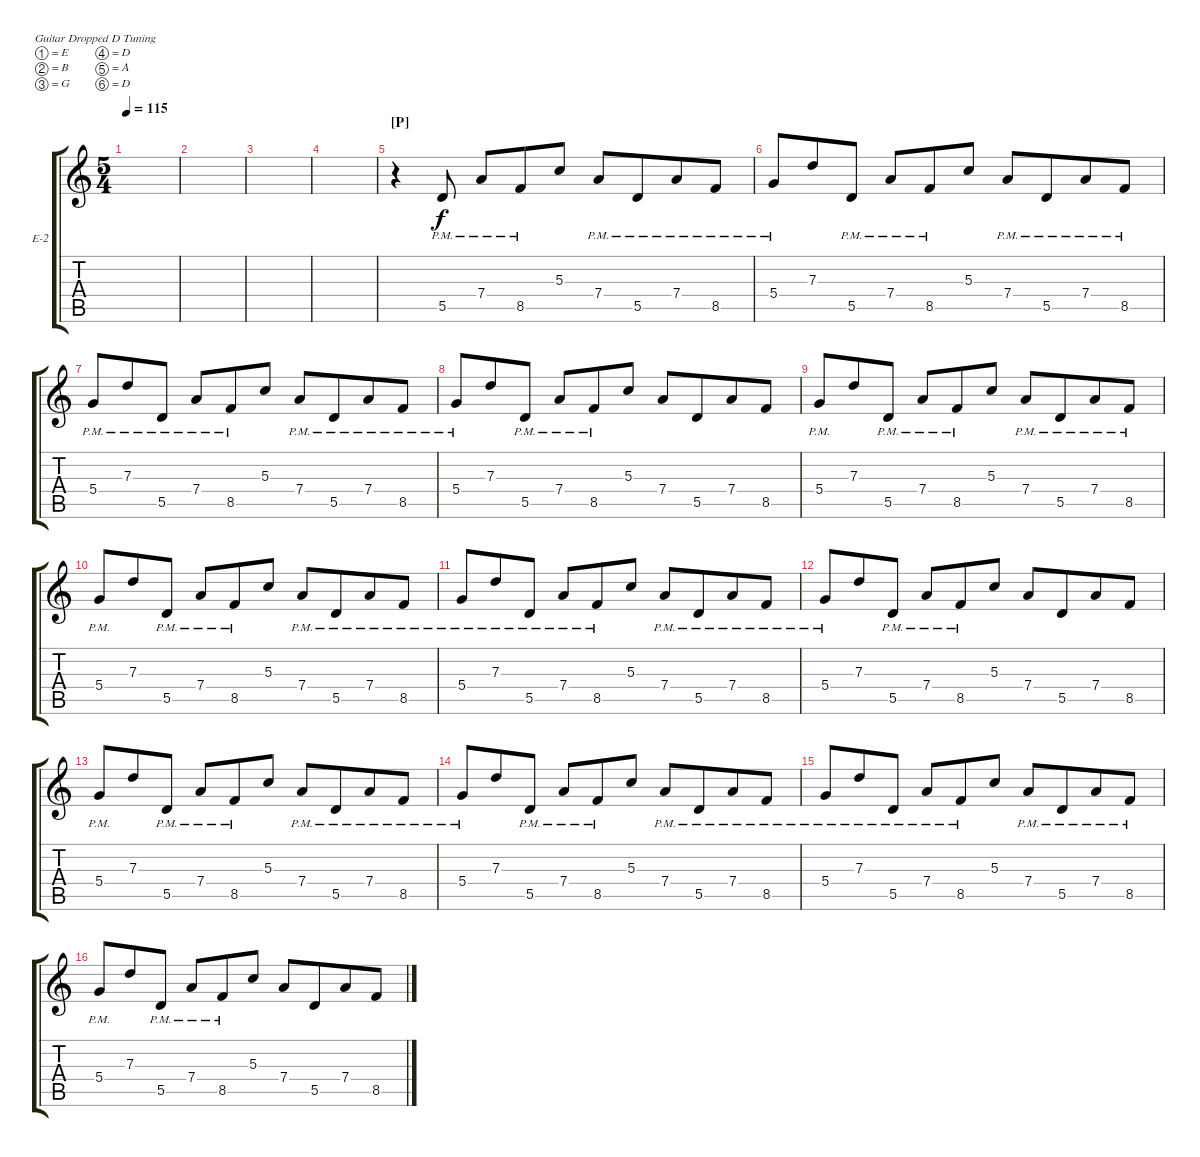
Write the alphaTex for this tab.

\defaultSystemsLayout 4
\bracketExtendMode groupsimilarinstruments
\firstSystemTrackNameOrientation horizontal
\otherSystemsTrackNameOrientation horizontal
\track ("Effect 2" "E-2") {instrument overdrivenguitar}
\staff {score tabs}
\tuning (E4 B3 G3 D3 A2 D2)
\ts (5 4)
\tempo 115
\clef g2
\ks c
|
|
|
|
\beaming (8 3 3 4)
\section ("P" "")
r.4 5.5{pm}.8 7.4{pm}.8 8.5{pm}.8 5.3.8 7.4{pm}.8 5.5{pm}.8 7.4{pm}.8 8.5{pm}.8 |
5.4{pm}.8 7.3.8 5.5{pm}.8 7.4{pm}.8 8.5{pm}.8 5.3.8 7.4{pm}.8 5.5{pm}.8 7.4{pm}.8 8.5{pm}.8 |
5.4{pm}.8 7.3{pm}.8 5.5{pm}.8 7.4{pm}.8 8.5{pm}.8 5.3.8 7.4{pm}.8 5.5{pm}.8 7.4{pm}.8 8.5{pm}.8 |
5.4{pm}.8 7.3.8 5.5{pm}.8 7.4{pm}.8 8.5{pm}.8 5.3.8 7.4.8 5.5.8 7.4.8 8.5.8 |
5.4{pm}.8 7.3.8 5.5{pm}.8 7.4{pm}.8 8.5{pm}.8 5.3.8 7.4{pm}.8 5.5{pm}.8 7.4{pm}.8 8.5{pm}.8 |
5.4{pm}.8 7.3.8 5.5{pm}.8 7.4{pm}.8 8.5{pm}.8 5.3.8 7.4{pm}.8 5.5{pm}.8 7.4{pm}.8 8.5{pm}.8 |
5.4{pm}.8 7.3{pm}.8 5.5{pm}.8 7.4{pm}.8 8.5{pm}.8 5.3.8 7.4{pm}.8 5.5{pm}.8 7.4{pm}.8 8.5{pm}.8 |
5.4{pm}.8 7.3.8 5.5{pm}.8 7.4{pm}.8 8.5{pm}.8 5.3.8 7.4.8 5.5.8 7.4.8 8.5.8 |
5.4{pm}.8 7.3.8 5.5{pm}.8 7.4{pm}.8 8.5{pm}.8 5.3.8 7.4{pm}.8 5.5{pm}.8 7.4{pm}.8 8.5{pm}.8 |
5.4{pm}.8 7.3.8 5.5{pm}.8 7.4{pm}.8 8.5{pm}.8 5.3.8 7.4{pm}.8 5.5{pm}.8 7.4{pm}.8 8.5{pm}.8 |
5.4{pm}.8 7.3{pm}.8 5.5{pm}.8 7.4{pm}.8 8.5{pm}.8 5.3.8 7.4{pm}.8 5.5{pm}.8 7.4{pm}.8 8.5{pm}.8 |
5.4{pm}.8 7.3.8 5.5{pm}.8 7.4{pm}.8 8.5{pm}.8 5.3.8 7.4.8 5.5.8 7.4.8 8.5.8
